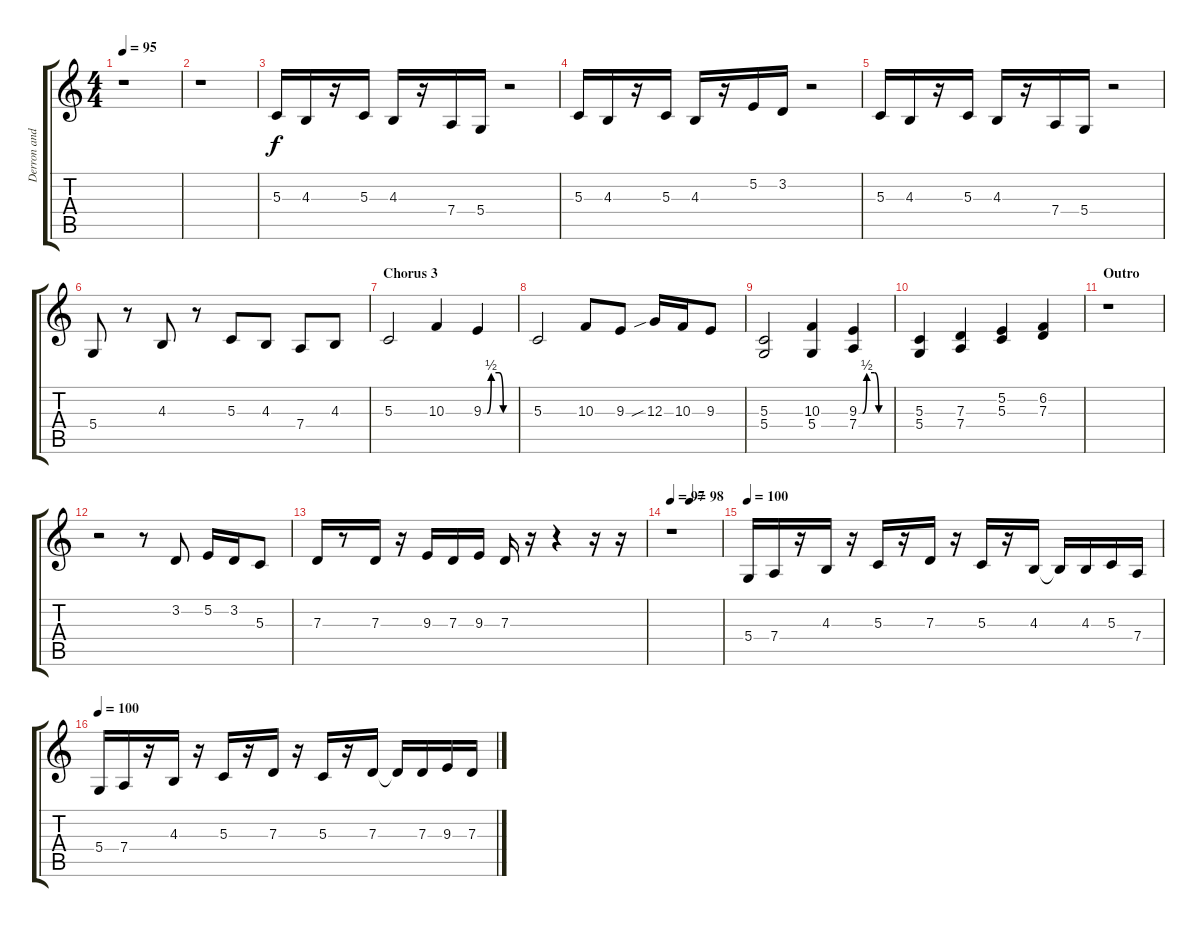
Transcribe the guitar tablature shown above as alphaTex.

\track ("Derron and Jess (Tenor and Alto Sax)" "Derron and") {instrument tenorsax}
\staff {score tabs}
\tuning (E4 B3 G3 D3 A2 E2) {hide}
\ts (4 4)
\tempo 95
\clef g2
\ks c
r.1{dy f} |
r.1 |
5.3.16 4.3.16 r.16 5.3.16 4.3.16 r.16 7.4.16 5.4.16 r.2 |
5.3.16 4.3.16 r.16 5.3.16 4.3.16 r.16 5.2.16 3.2.16 r.2 |
5.3.16 4.3.16 r.16 5.3.16 4.3.16 r.16 7.4.16 5.4.16 r.2 |
5.4.8 r.8 4.3.8 r.8 5.3.8 4.3.8 7.4.8 4.3.8 |
\section ("" "Chorus 3")
5.3.2 10.3.4 9.3{be (custom 0 0 7 0 15 2 30 2 38 0 45 0 60 0)}.4 |
5.3.2 10.3.8 9.3.8 12.3{sib}.16 10.3.16 9.3.8 |
(5.3 5.4).2 (10.3 5.4).4 (9.3{be (custom 0 0 7 0 15 2 30 2 38 0 45 0 60 0)} 7.4).4 |
(5.3 5.4).4 (7.3 7.4).4 (5.2 5.3).4 (6.2 7.3).4 |
\section ("" "Outro")
r.1 |
r.2 r.8 3.2.8 5.2.16 3.2.16 5.3.8 |
7.3.16 r.8 7.3.16 r.16 9.3.16 7.3.16 9.3.16 7.3.16 r.16 r.4 r.16 r.16 |
\tempo 97
\tempo (98 0.375)
r.1 |
\tempo 100
5.4.16{volume 16} 7.4.16 r.16 4.3.16 r.16 5.3.16 r.16 7.3.16 r.16 5.3.16 r.16 4.3.16 4.3{t}.16 4.3.16 5.3.16 7.4.16 |
\tempo 100
5.4.16 7.4.16 r.16 4.3.16 r.16 5.3.16 r.16 7.3.16 r.16 5.3.16 r.16 7.3.16 7.3{t}.16 7.3.16 9.3.16 7.3.16
